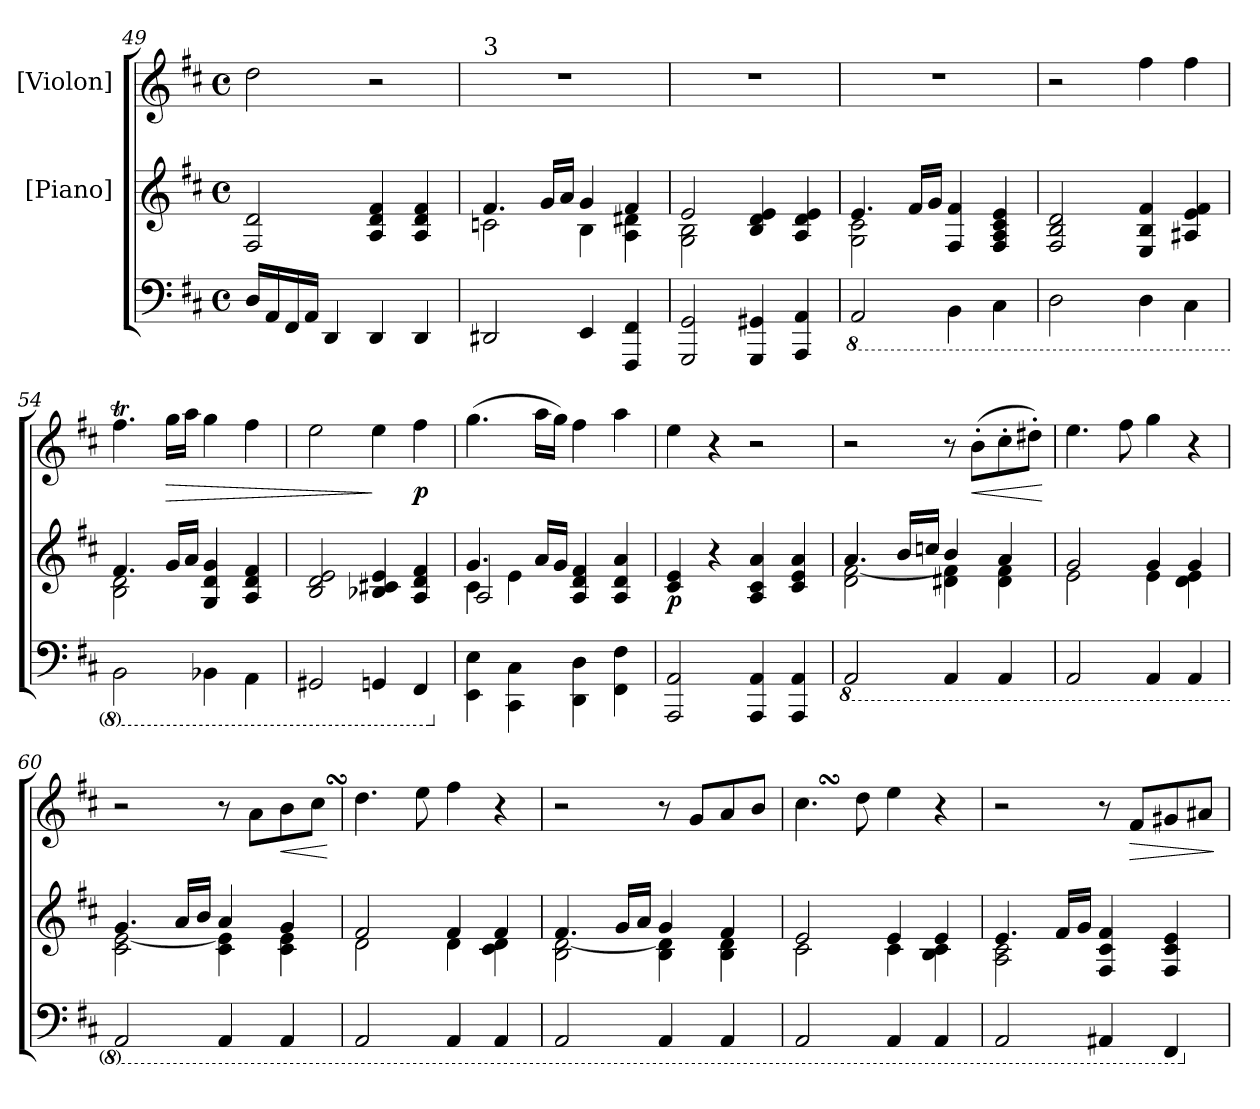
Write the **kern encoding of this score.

**kern	**kern	**dynam	**kern	**dynam
*part3	*part2	*part2	*part1	*part1
*staff3	*staff2	*staff2	*staff1	*staff1
*	*I"[Piano]	*	*I"[Violon]	*
*clefF4	*clefG2	*	*clefG2	*
*k[f#c#]	*k[f#c#]	*	*k[f#c#]	*
*M4/4	*M4/4	*	*M4/4	*
*met(c)	*met(c)	*	*met(c)	*
=49	=49	=49	=49	=49
*	*^	*	*	*
16D/LL	2F#/ 2d/	4ryy	.	2dd\	.
16AA/	.	.	.	.	.
16FF#/	.	.	.	.	.
16AA/JJ	.	.	.	.	.
4DD/	.	2.ryy	fo	.	.
4DD/	4A/ 4d/ 4f#/	.	.	2r	.
4DD/	4A/ 4d/ 4f#/	.	.	.	.
=50	=50	=50	=50	=50	=50
!	!	!	!	!LO:TX:a:t=3	!
2DD#X/	4.f#/	2cn\	.	1r	.
.	16g/LL	.	.	.	.
.	16a/JJ	.	.	.	.
4EE/	4g/	4B\	.	.	.
4FFF#/ 4FF#/	4f#/	4A\ 4d#X\	.	.	.
=51	=51	=51	=51	=51	=51
2GGG/ 2GG/	2e/	2G\ 2B\	.	1r	.
4GGG/ 4GG#X/	4B/ 4d/ 4e/	2ryy	.	.	.
4AAA/ 4AA/	4A/ 4d/ 4e/	.	.	.	.
=52	=52	=52	=52	=52	=52
*8ba	*	*	*	*	*
2AAA/	4.e/	2G\ 2c#\	.	1r	.
.	16f#/LL	.	.	.	.
.	16g/JJ	.	.	.	.
4BBB\	4F#/ 4f#/	2ryy	.	.	.
4CC#\	4F#/ 4A/ 4c#/ 4e/	.	.	.	.
*	*v	*v	*	*	*
=53	=53	=53	=53	=53
*	*	*	*^	*
2DD\	2F#/ 2B/ 2d/	.	2r	4ryy	.
.	.	.	.	2.ryy	fo
4DD\	4E/ 4B/ 4f#/	.	4ff#\	.	.
4CC#\	4A#X/ 4e/ 4f#/	.	4ff#\	.	.
*	*	*	*v	*v	*
=54	=54	=54	=54	=54
*	*^	*	*	*
2BBB\	4.f#/	2B\ 2d\	.	4.ff#t\	.
!	!	!	!	!	!LO:HP:b
.	16g/LL	.	.	16gg\LL	>
.	16a/JJ	.	.	16aa\JJ	.
4BBB-X\	4G/ 4d/ 4g/	2ryy	.	4gg\	.
4AAA\	4A/ 4d/ 4f#/	.	.	4ff#\	.
*	*v	*v	*	*	*
=55	=55	=55	=55	=55
2GGG#X/	2B/ 2d/ 2e/	.	2ee\	.
4GGGn/	4B-X/ 4c#X/ 4e/	.	4ee\	]
4FFF#/	4A/ 4d/ 4f#/	.	4ff#\	p
=56	=56	=56	=56	=56
*X8ba	*	*	*	*
*	*^	*	*	*
*	*	*^	*	*	*
4EE\ 4E\	4.g/	4c#\	2A/	.	(4.gg\	.
4CC#\ 4C#\	.	4e\	.	.	.	.
.	16a/LL	.	.	.	16aa\LL	.
.	16g/JJ	.	.	.	16gg\JJ)	.
4DD\ 4D\	4A/ 4d/ 4f#/	2ryy	2ryy	.	4ff#\	.
4FF#\ 4F#\	4A/ 4d/ 4a/	.	.	.	4aa\	.
*	*v	*v	*v	*	*	*
=57	=57	=57	=57	=57
2AAA/ 2AA/	4c#/ 4e/	p	4ee\	.
.	4r	.	4r	.
4AAA/ 4AA/	4A/ 4c#/ 4a/	.	2r	.
4AAA/ 4AA/	4c#/ 4e/ 4a/	.	.	.
=58	=58	=58	=58	=58
*8ba	*	*	*	*
*	*^	*	*	*
2AAA/	4.a/	2d\ [2f#\	.	2r	.
.	16b/LL	.	.	.	.
.	16ccn/JJ	.	.	.	.
4AAA/	4b/	4d#X\ 4f#]\	.	8r	.
!	!	!	!	!	!LO:HP:b
.	.	.	.	(8b'\L	<
4AAA/	4a/	4d#\ 4f#\	.	8cc#'\	.
.	.	.	.	8dd#X'\J)	.
*	*v	*v	*	*	*
.	.	.	.	[
=59	=59	=59	=59	=59
*	*^	*	*	*
2AAA/	2g/	2e\	.	4.ee\	.
.	.	.	.	8ff#\	.
4AAA/	4g/	4e\	.	4gg\	.
4AAA/	4g/	4d\ 4e\	.	4r	.
=60	=60	=60	=60	=60	=60
2AAA/	4.g/	2c#\ [2e\	.	2r	.
.	16a/LL	.	.	.	.
.	16b/JJ	.	.	.	.
4AAA/	4a/	4c#\ 4e]\	.	8r	.
.	.	.	.	8a\L	.
!	!	!	!	!	!LO:HP:b
4AAA/	4g/	4c#\ 4e\	.	8b\	<
.	.	.	.	8cc#SsS\J	.
*	*v	*v	*	*	*
.	.	.	.	[
=61	=61	=61	=61	=61
*	*^	*	*	*
2AAA/	2f#/	2d\	.	4.dd\	.
.	.	.	.	8ee\	.
4AAA/	4f#/	4d\	.	4ff#\	.
4AAA/	4f#/	4c#\ 4d\	.	4r	.
=62	=62	=62	=62	=62	=62
2AAA/	4.f#/	2B\ [2d\	.	2r	.
.	16g/LL	.	.	.	.
.	16a/JJ	.	.	.	.
4AAA/	4g/	4B\ 4d]\	.	8r	.
.	.	.	.	8g/L	.
4AAA/	4f#/	4B\ 4d\	.	8a/	.
.	.	.	.	8b/J	.
=63	=63	=63	=63	=63	=63
2AAA/	2e/	2c#\	.	4.cc#SsS\	.
.	.	.	.	8dd\	.
4AAA/	4e/	4c#\	.	4ee\	.
4AAA/	4e/	4B\ 4c#\	.	4r	.
=64	=64	=64	=64	=64	=64
2AAA/	4.e/	2A\ 2c#\	.	2r	.
.	16f#/LL	.	.	.	.
.	16g/JJ	.	.	.	.
4AAA#X/	4F#/ 4c#/ 4f#/	2ryy	.	8r	.
!	!	!	!	!	!LO:HP:b
.	.	.	.	8f#/L	>
4FFF#/	4F#/ 4c#/ 4e/	.	.	8g#X/	.
.	.	.	.	8a#X/J	.
*	*v	*v	*	*	*
.	.	.	.	]
*X8ba	*	*	*	*
=	=	=	=	=
*-	*-	*-	*-	*-
